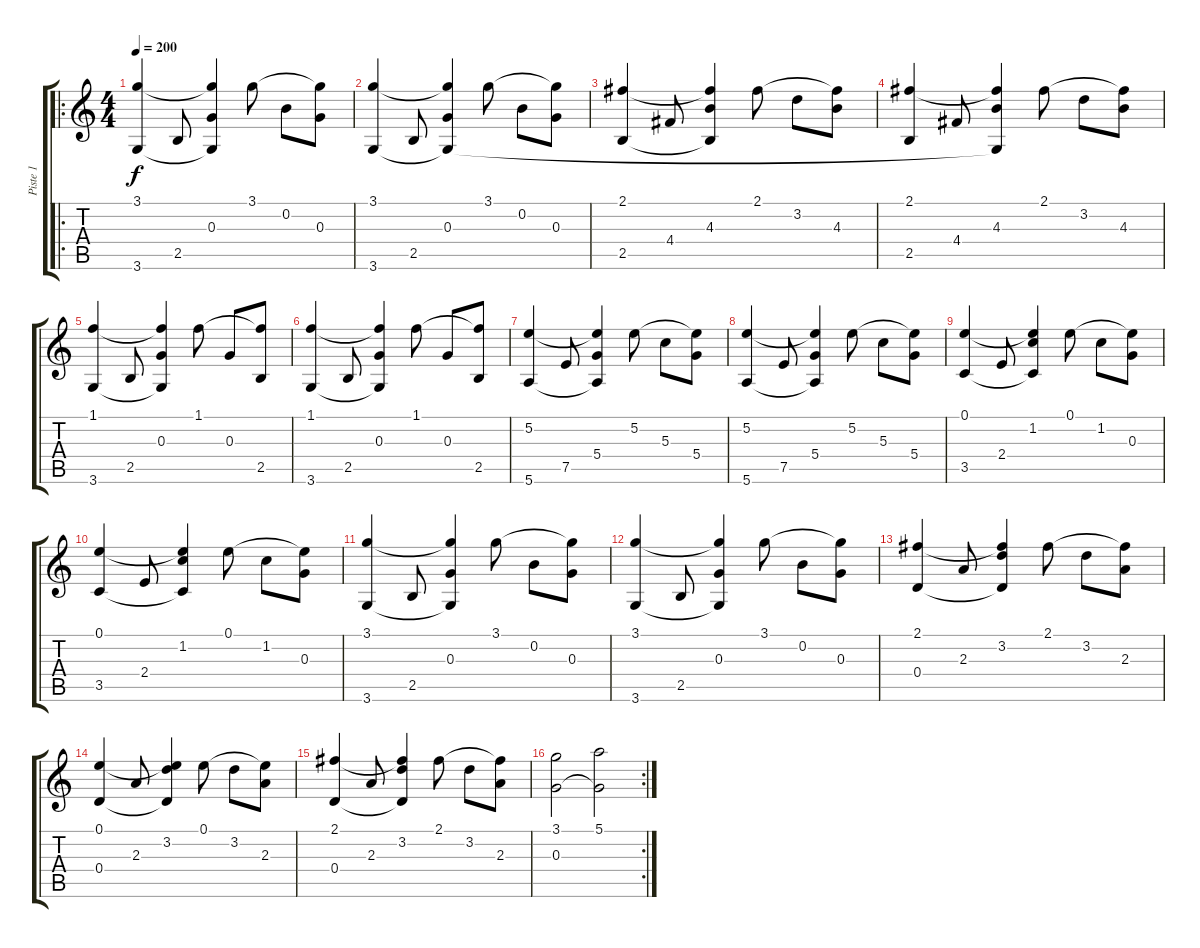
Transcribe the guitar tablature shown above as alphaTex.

\track ("Piste 1" "Piste 1") {instrument acousticguitarsteel}
\staff {score tabs}
\tuning (E4 B3 G3 D3 A2 E2) {hide}
\ro
\ts (4 4)
\tempo 200
\clef g2
\ks c
(3.1 3.6).4{dy f} 2.5.8 (3.1{t} 0.3 3.6{t}).4 3.1.8 0.2.8 (3.1{t} 0.3).8 |
(3.1 3.6).4 2.5.8 (3.1{t} 0.3 3.6{t}).4 3.1.8 0.2.8 (3.1{t} 0.3).8 |
(2.1 2.5).4 4.4.8 (2.1{t} 4.3 2.5{t}).4 2.1.8 3.2.8 (2.1{t} 4.3).8 |
(2.1 2.5).4 4.4.8 (2.1{t} 4.3 3.6{t}).4 2.1.8 3.2.8 (2.1{t} 4.3).8 |
(1.1 3.6).4 2.5.8 (1.1{t} 0.3 3.6{t}).4 1.1.8 0.3.8 (1.1{t} 2.5).8 |
(1.1 3.6).4 2.5.8 (1.1{t} 0.3 3.6{t}).4 1.1.8 0.3.8 (1.1{t} 2.5).8 |
(5.2 5.6).4 7.5.8 (5.2{t} 5.4 5.6{t}).4 5.2.8 5.3.8 (5.2{t} 5.4).8 |
(5.2 5.6).4 7.5.8 (5.2{t} 5.4 5.6{t}).4 5.2.8 5.3.8 (5.2{t} 5.4).8 |
(0.1 3.5).4 2.4.8 (0.1{t} 1.2 3.5{t}).4 0.1.8 1.2.8 (0.1{t} 0.3).8 |
(0.1 3.5).4 2.4.8 (0.1{t} 1.2 3.5{t}).4 0.1.8 1.2.8 (0.1{t} 0.3).8 |
(3.1 3.6).4 2.5.8 (3.1{t} 0.3 3.6{t}).4 3.1.8 0.2.8 (3.1{t} 0.3).8 |
(3.1 3.6).4 2.5.8 (3.1{t} 0.3 3.6{t}).4 3.1.8 0.2.8 (3.1{t} 0.3).8 |
(2.1 0.4).4 2.3.8 (2.1{t} 3.2 0.4{t}).4 2.1.8 3.2.8 (2.1{t} 2.3).8 |
(0.1 0.4).4 2.3.8 (0.1{t} 3.2 0.4{t}).4 0.1.8 3.2.8 (0.1{t} 2.3).8 |
(2.1 0.4).4 2.3.8 (2.1{t} 3.2 0.4{t}).4 2.1.8 3.2.8 (2.1{t} 2.3).8 |
\rc 2
(3.1 0.3).2 (5.1 0.3{t}).2
